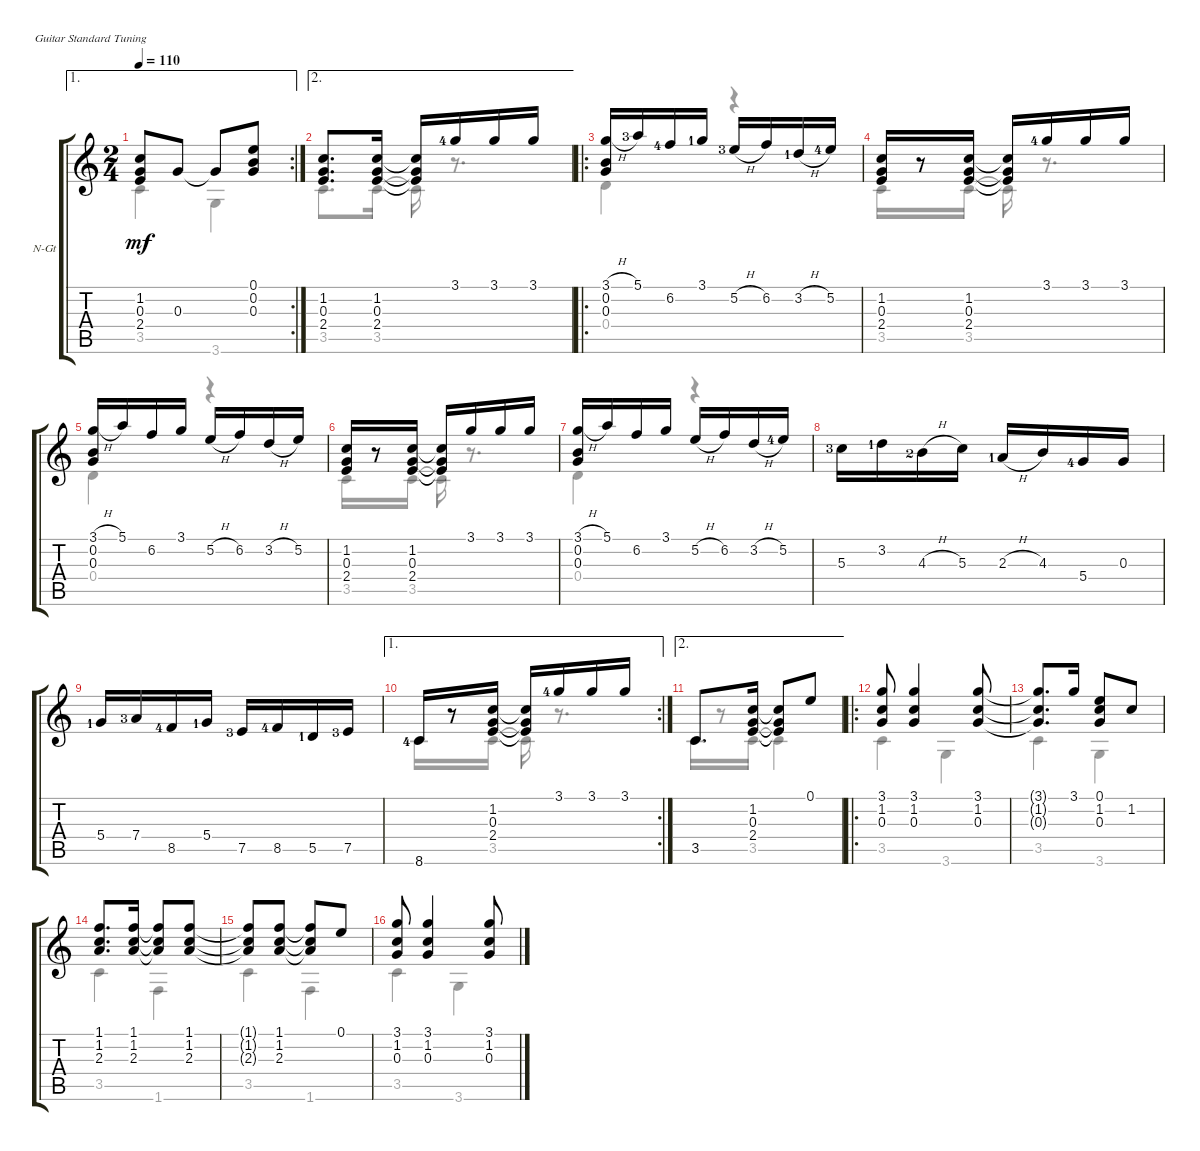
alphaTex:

\defaultSystemsLayout 4
\bracketExtendMode groupsimilarinstruments
\firstSystemTrackNameOrientation horizontal
\otherSystemsTrackNameOrientation horizontal
\track ("Nylon Guitar" "N-Gt") {instrument acousticguitarnylon}
\staff {score tabs}
\tuning (E4 B3 G3 D3 A2 E2)
\voice
\ae 1
\rc 2
\ts (2 4)
\tempo 110
\clef g2
\ks c
(1.2 0.3 2.4).8{dy mf} 0.3.8 0.3{t}.8 (0.1 0.2 0.3).8 |
\ae 2
(1.2 0.3 2.4).8{d} (2.4 0.3 1.2).16 (1.2{t} 0.3{t} 2.4{t}).16 3.1{lf 5}.16 3.1.16 3.1.16 |
\ro
(3.1{h} 0.2 0.3).16 5.1{lf 4}.16 6.2{lf 5}.16 3.1{lf 2}.16 5.2{h lf 4}.16 6.2.16 3.2{h lf 2}.16 5.2{lf 5}.16 |
(1.2 0.3 2.4).16 r.8 (2.4 0.3 1.2).16 (1.2{t} 0.3{t} 2.4{t}).16 3.1{lf 5}.16 3.1.16 3.1.16 |
(3.1{h} 0.2 0.3).16 5.1.16 6.2.16 3.1.16 5.2{h}.16 6.2.16 3.2{h}.16 5.2.16 |
(1.2 0.3 2.4).16 r.8 (1.2 0.3 2.4).16 (1.2{t} 0.3{t} 2.4{t}).16 3.1.16 3.1.16 3.1.16 |
(3.1{h} 0.2 0.3).16 5.1.16 6.2.16 3.1.16 5.2{h}.16 6.2.16 3.2{h}.16 5.2{lf 5}.16 |
5.3{lf 4}.16 3.2{lf 2}.16 4.3{h lf 3}.16 5.3.16 2.3{h lf 2}.16 4.3.16 5.4{lf 5}.16 0.3.16 |
5.4{lf 2}.16 7.4{lf 4}.16 8.5{lf 5}.16 5.4{lf 2}.16 7.5{lf 4}.16 8.5{lf 5}.16 5.5{lf 2}.16 7.5{lf 4}.16 |
\ae 1
\rc 2
8.6{lf 5}.16 r.8 (1.2 0.3 2.4).16 (2.4{t} 0.3{t} 1.2{t}).16 3.1{lf 5}.16 3.1.16 3.1.16 |
\ae 2
3.5.8{d} (1.2 0.3 2.4).16 (2.4{t} 0.3{t} 1.2{t}).8 0.1.8 |
\ro
(3.1 1.2 0.3).8 (0.3 1.2 3.1).4 (3.1 1.2 0.3).8 |
(0.3{t} 1.2{t} 3.1{t}).8{d} 3.1.16 (0.1 1.2 0.3).8 1.2.8 |
(1.1 1.2 2.3).8{d} (2.3 1.2 1.1).16 (1.1{t} 1.2{t} 2.3{t}).8 (2.3 1.2 1.1).8 |
(1.1{t} 1.2{t} 2.3{t}).8 (2.3 1.2 1.1).8 (1.1{t} 1.2{t} 2.3{t}).8 0.1.8 |
(3.1 1.2 0.3).8 (0.3 1.2 3.1).4 (3.1 1.2 0.3).8
\voice
\clef g2
\ottava regular
\simile none
\ks c
3.5.4{dy mf} 3.6.4 |
3.5.8{d} 3.5.16 3.5{t}.16 r.8{d} |
0.4.4 r.4 |
3.5.16 r.8 3.5.16 3.5{t}.16 r.8{d} |
0.4.4 r.4 |
3.5.16 r.8 3.5.16 3.5{t}.16 r.8{d} |
0.4.4 r.4 |
|
|
8.6{lf 5}.16 r.8 3.5.16 3.5{t}.16 r.8{d} |
3.5.16 r.8 3.5.16 3.5{t}.4 |
3.5.4 3.6.4 |
3.5.4 3.6.4 |
3.5.4 1.6.4 |
3.5.4 1.6.4 |
3.5.4 3.6.4
